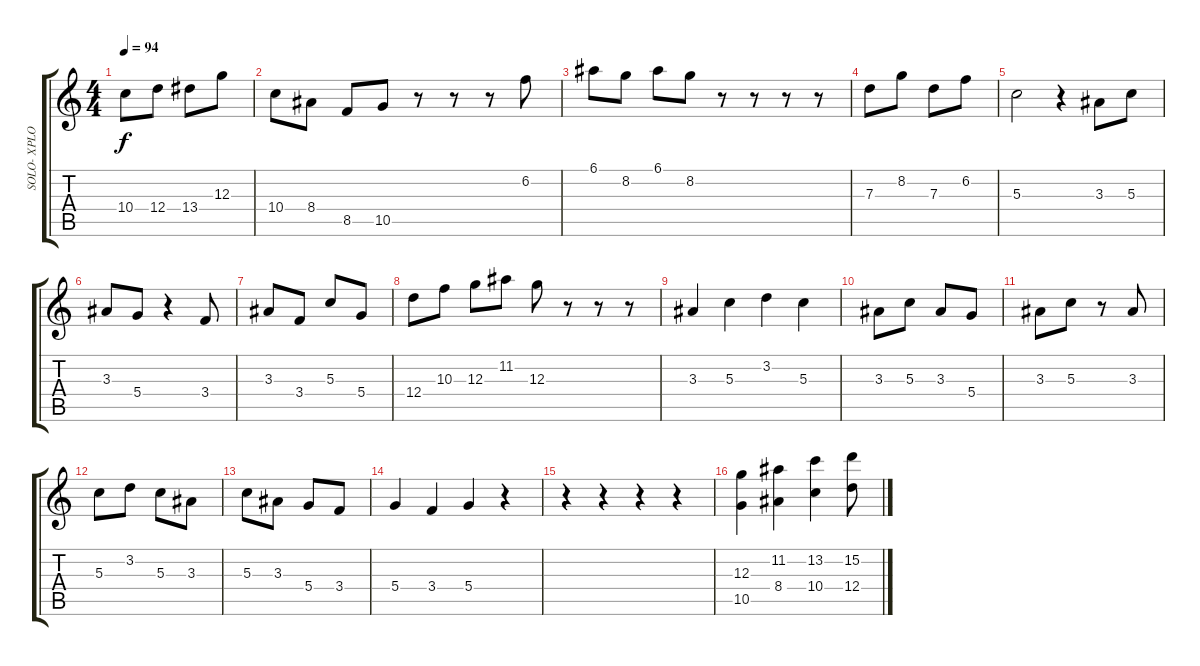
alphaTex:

\track ("SOLO- XPLODED VIEW" "SOLO- XPLO") {mute instrument electricguitarjazz}
\staff {score tabs}
\tuning (E4 B3 G3 D3 A2 E2) {hide}
\ts (4 4)
\tempo 94
\clef g2
\ks c
10.4.8{dy f} 12.4.8 13.4.8 12.3.8 |
10.4.8 8.4.8 8.5.8 10.5.8 r.8 r.8 r.8 6.2.8 |
6.1.8 8.2.8 6.1.8 8.2.8 r.8 r.8 r.8 r.8 |
7.3.8 8.2.8 7.3.8 6.2.8 |
5.3.2 r.4 3.3.8 5.3.8 |
3.3.8 5.4.8 r.4 3.4.8 |
3.3.8 3.4.8 5.3.8 5.4.8 |
12.4.8 10.3.8 12.3.8 11.2.8 12.3.8 r.8 r.8 r.8 |
3.3.4 5.3.4 3.2.4 5.3.4 |
3.3.8 5.3.8 3.3.8 5.4.8 |
3.3.8 5.3.8 r.8 3.3.8 |
5.3.8 3.2.8 5.3.8 3.3.8 |
5.3.8 3.3.8 5.4.8 3.4.8 |
5.4.4 3.4.4 5.4.4 r.4 |
r.4 r.4 r.4 r.4 |
(12.3 10.5).4 (11.2 8.4).4 (13.2 10.4).4 (15.2 12.4).8
